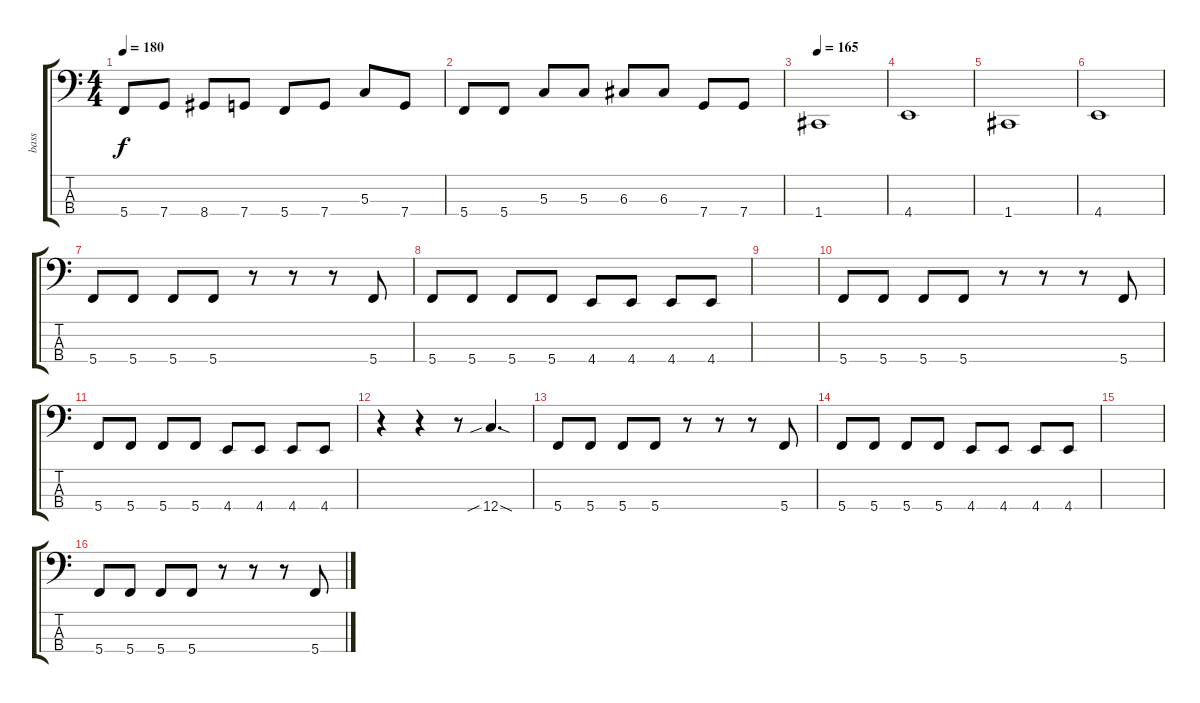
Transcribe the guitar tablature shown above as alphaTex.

\track ("bass" "bass") {instrument electricbasspick}
\staff {score tabs}
\tuning (F2 C2 G1 C1) {hide}
\ts (4 4)
\tempo 180
\clef f4
\ks c
5.4.8{dy f} 7.4.8 8.4.8 7.4.8 5.4.8 7.4.8 5.3.8 7.4.8 |
5.4.8 5.4.8 5.3.8 5.3.8 6.3.8 6.3.8 7.4.8 7.4.8 |
\tempo 165
1.4.1 |
4.4.1 |
1.4.1 |
4.4.1 |
5.4.8 5.4.8 5.4.8 5.4.8 r.8 r.8 r.8 5.4.8 |
5.4.8 5.4.8 5.4.8 5.4.8 4.4.8 4.4.8 4.4.8 4.4.8 |
|
5.4.8 5.4.8 5.4.8 5.4.8 r.8 r.8 r.8 5.4.8 |
5.4.8 5.4.8 5.4.8 5.4.8 4.4.8 4.4.8 4.4.8 4.4.8 |
r.4 r.4 r.8 12.4{sib sod}.4{d} |
5.4.8 5.4.8 5.4.8 5.4.8 r.8 r.8 r.8 5.4.8 |
5.4.8 5.4.8 5.4.8 5.4.8 4.4.8 4.4.8 4.4.8 4.4.8 |
|
5.4.8 5.4.8 5.4.8 5.4.8 r.8 r.8 r.8 5.4.8
